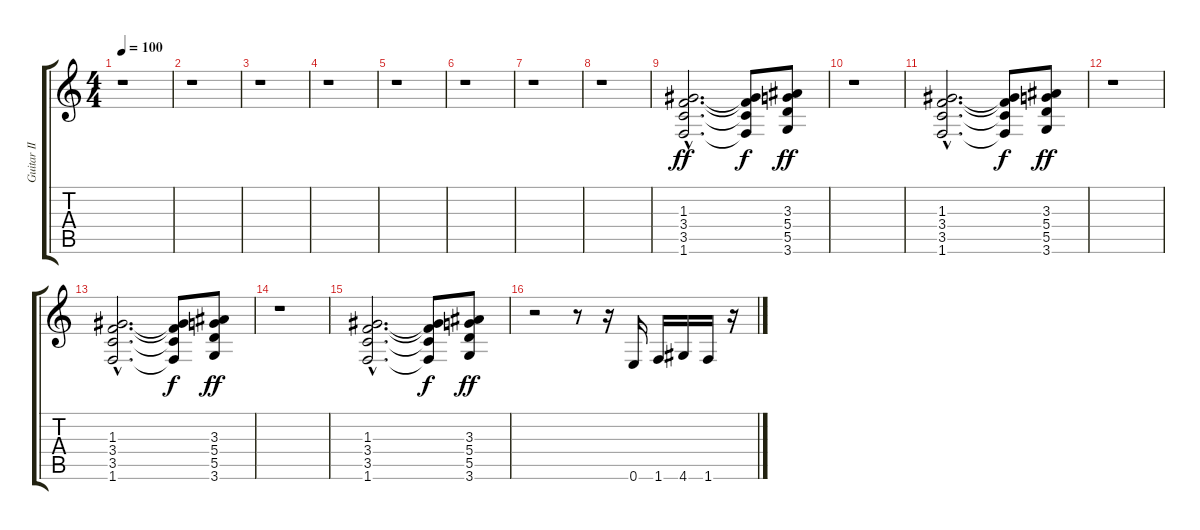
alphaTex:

\track ("Guitar II" "Guitar II") {instrument distortionguitar}
\staff {score tabs}
\tuning (E4 B3 G3 D3 A2 E2) {hide}
\ts (4 4)
\tempo 100
\clef g2
\ks c
r.1{dy ff instrument distortionguitar} |
r.1 |
r.1 |
r.1 |
r.1 |
r.1 |
r.1 |
r.1 |
(1.3{hac} 3.4{hac} 3.5{hac} 1.6{hac}).2{d} (1.3{t} 3.4{t} 3.5{t} 1.6{t}).8{dy f} (3.3 5.4 5.5 3.6).8{dy ff} |
r.1 |
(1.3{hac} 3.4{hac} 3.5{hac} 1.6{hac}).2{d} (1.3{t} 3.4{t} 3.5{t} 1.6{t}).8{dy f} (3.3 5.4 5.5 3.6).8{dy ff} |
r.1 |
(1.3{hac} 3.4{hac} 3.5{hac} 1.6{hac}).2{d} (1.3{t} 3.4{t} 3.5{t} 1.6{t}).8{dy f} (3.3 5.4 5.5 3.6).8{dy ff} |
r.1 |
(1.3{hac} 3.4{hac} 3.5{hac} 1.6{hac}).2{d} (1.3{t} 3.4{t} 3.5{t} 1.6{t}).8{dy f} (3.3 5.4 5.5 3.6).8{dy ff} |
r.2 r.8 r.16 0.6.16 1.6.16 4.6.16 1.6.16 r.16
